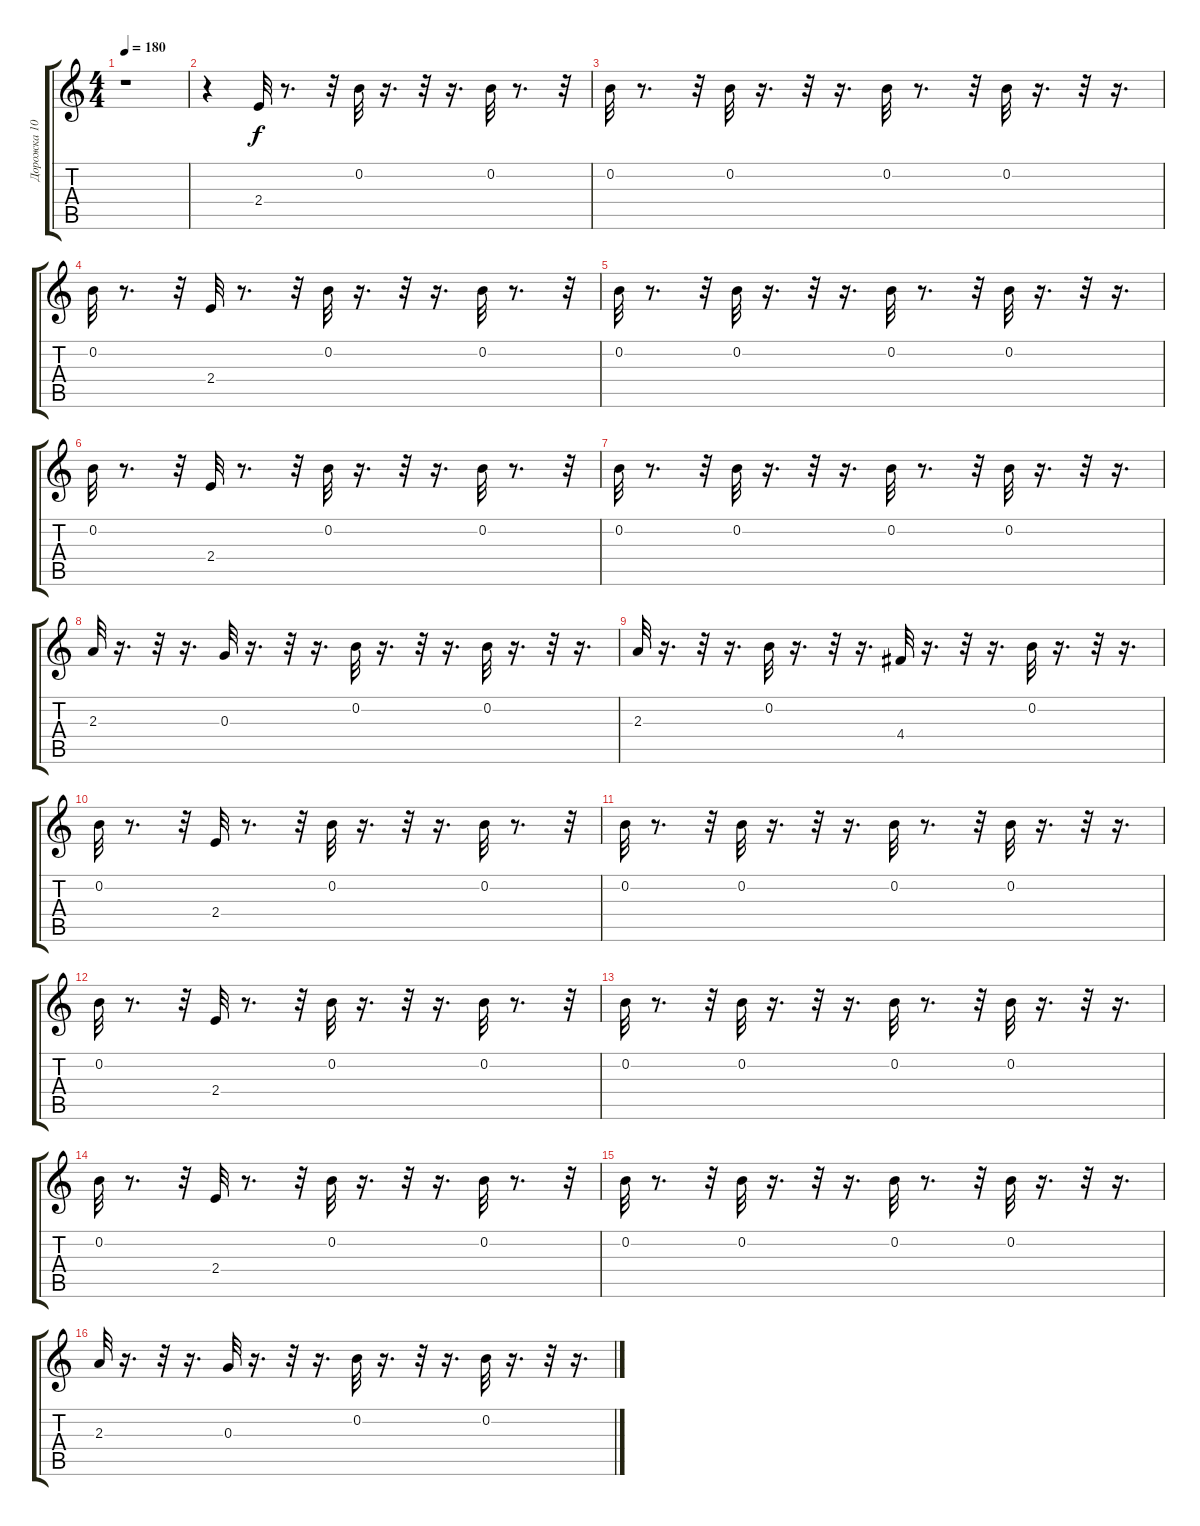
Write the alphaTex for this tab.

\track ("Дорожка 10" "Дорожка 10") {instrument acousticguitarnylon}
\staff {score tabs}
\tuning (E4 B3 G3 D3 A2 E2) {hide}
\ts (4 4)
\tempo 180
\clef g2
\ks c
r.1{dy f} |
r.4 2.4.32 r.8{d} r.32 0.2.32 r.16{d} r.32 r.16{d} 0.2.32 r.8{d} r.32 |
0.2.32 r.8{d} r.32 0.2.32 r.16{d} r.32 r.16{d} 0.2.32 r.8{d} r.32 0.2.32 r.16{d} r.32 r.16{d} |
0.2.32 r.8{d} r.32 2.4.32 r.8{d} r.32 0.2.32 r.16{d} r.32 r.16{d} 0.2.32 r.8{d} r.32 |
0.2.32 r.8{d} r.32 0.2.32 r.16{d} r.32 r.16{d} 0.2.32 r.8{d} r.32 0.2.32 r.16{d} r.32 r.16{d} |
0.2.32 r.8{d} r.32 2.4.32 r.8{d} r.32 0.2.32 r.16{d} r.32 r.16{d} 0.2.32 r.8{d} r.32 |
0.2.32 r.8{d} r.32 0.2.32 r.16{d} r.32 r.16{d} 0.2.32 r.8{d} r.32 0.2.32 r.16{d} r.32 r.16{d} |
2.3.32 r.16{d} r.32 r.16{d} 0.3.32 r.16{d} r.32 r.16{d} 0.2.32 r.16{d} r.32 r.16{d} 0.2.32 r.16{d} r.32 r.16{d} |
2.3.32 r.16{d} r.32 r.16{d} 0.2.32 r.16{d} r.32 r.16{d} 4.4.32 r.16{d} r.32 r.16{d} 0.2.32 r.16{d} r.32 r.16{d} |
0.2.32 r.8{d} r.32 2.4.32 r.8{d} r.32 0.2.32 r.16{d} r.32 r.16{d} 0.2.32 r.8{d} r.32 |
0.2.32 r.8{d} r.32 0.2.32 r.16{d} r.32 r.16{d} 0.2.32 r.8{d} r.32 0.2.32 r.16{d} r.32 r.16{d} |
0.2.32 r.8{d} r.32 2.4.32 r.8{d} r.32 0.2.32 r.16{d} r.32 r.16{d} 0.2.32 r.8{d} r.32 |
0.2.32 r.8{d} r.32 0.2.32 r.16{d} r.32 r.16{d} 0.2.32 r.8{d} r.32 0.2.32 r.16{d} r.32 r.16{d} |
0.2.32 r.8{d} r.32 2.4.32 r.8{d} r.32 0.2.32 r.16{d} r.32 r.16{d} 0.2.32 r.8{d} r.32 |
0.2.32 r.8{d} r.32 0.2.32 r.16{d} r.32 r.16{d} 0.2.32 r.8{d} r.32 0.2.32 r.16{d} r.32 r.16{d} |
2.3.32 r.16{d} r.32 r.16{d} 0.3.32 r.16{d} r.32 r.16{d} 0.2.32 r.16{d} r.32 r.16{d} 0.2.32 r.16{d} r.32 r.16{d}
